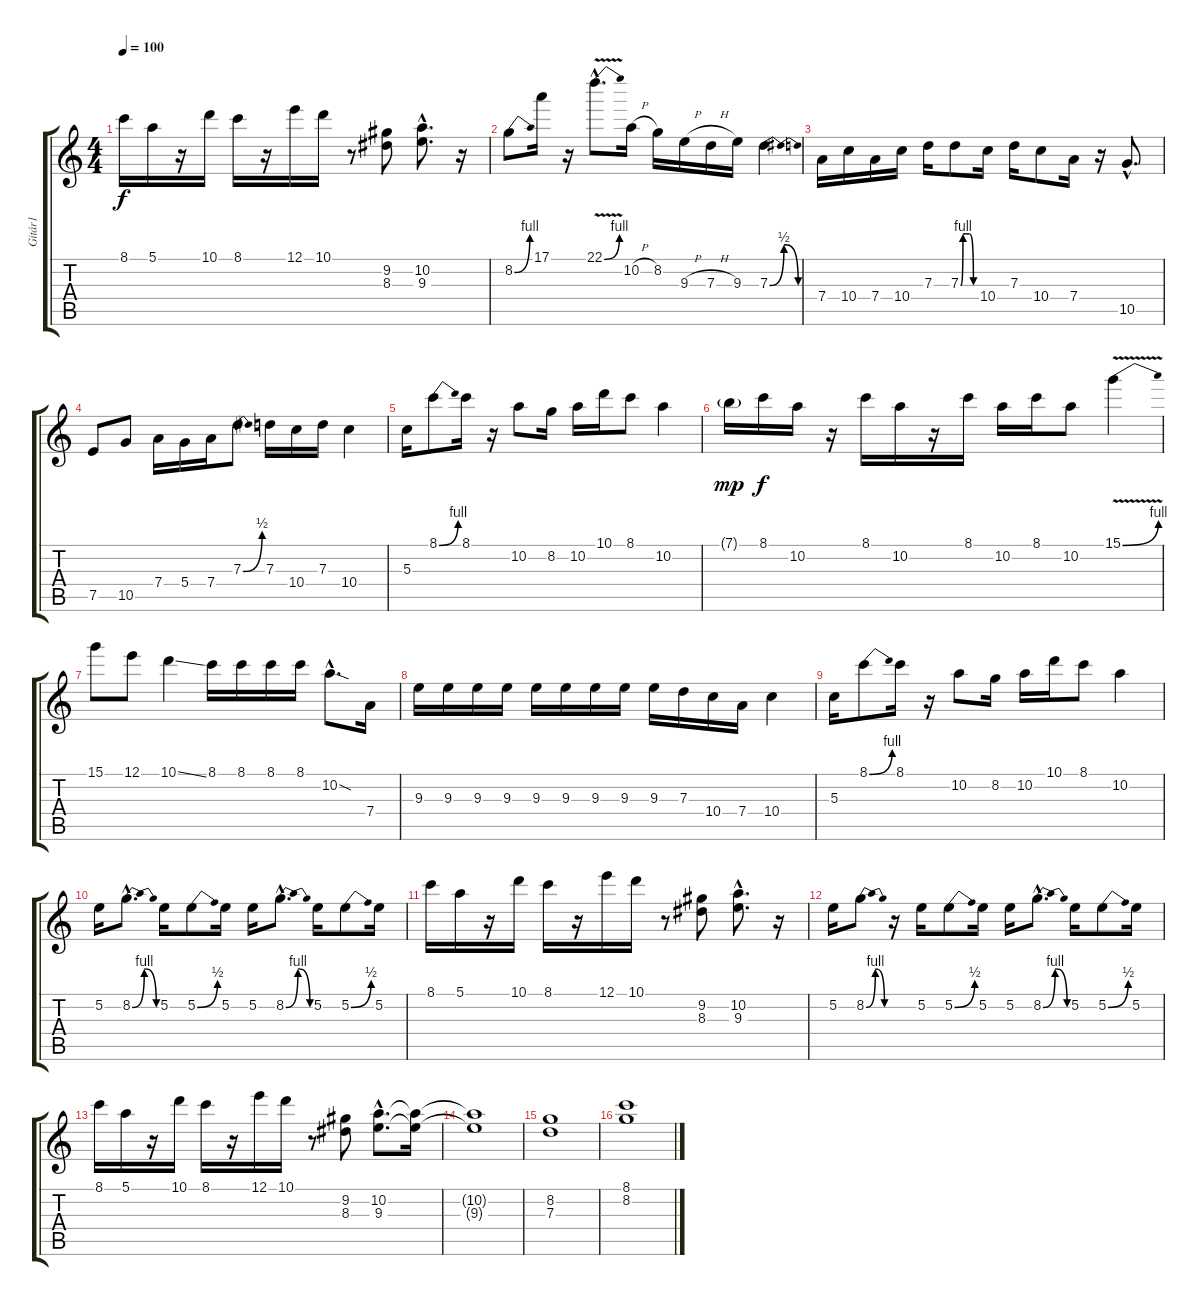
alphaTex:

\track ("Gitár1" "Gitár1") {instrument distortionguitar}
\staff {score tabs}
\tuning (E4 B3 G3 D3 A2 E2) {hide}
\ts (4 4)
\tempo 100
\clef g2
\ks c
8.1.16{dy f} 5.1.16 r.16 10.1.16 8.1.16 r.16 12.1.16 10.1.16 r.8 (9.2 8.3).8 (10.2{hac} 9.3{hac}).8{d} r.16 |
8.2{be (bend 0 0 60 4)}.8 17.1.16 r.16 22.1{be (bend 0 0 60 4) v hac}.8{d} 10.2{h}.16 8.2.16 9.3{h}.16 7.3{h}.16 9.3.16 7.3{be (bendrelease 0 0 35 2 50 2 60 0)}.4 |
7.4.16 10.4.16 7.4.16 10.4.16 7.3.16 7.3{be (custom 0 0 9 4 34 4 50 0 60 0)}.8 10.4.16 7.3.16 10.4.8 7.4.16 r.16 10.5{hac}.8{d} |
7.5.8 10.5.8 7.4.16 5.4.16 7.4.16 7.3{be (bend 0 0 60 2)}.8 7.3.16 10.4.16 7.3.16 10.4.4 |
5.3.16 8.1{be (bend 0 0 60 4)}.8 8.1.16 r.16 10.2.8 8.2.16 10.2.16 10.1.16 8.1.8 10.2.4 |
7.1{g}.16{dy mp} 8.1.16{dy f} 10.2.16 r.16 8.1.16 10.2.16 r.16 8.1.16 10.2.16 8.1.16 10.2.8 15.1{be (bend 0 0 60 4) v}.4 |
15.1.8 12.1.8 10.1{ss}.4 8.1.16 8.1.16 8.1.16 8.1.16 10.2{sod hac}.8{d} 7.4.16 |
9.3.16 9.3.16 9.3.16 9.3.16 9.3.16 9.3.16 9.3.16 9.3.16 9.3.16 7.3.16 10.4.16 7.4.16 10.4.4 |
5.3.16 8.1{be (bend 0 0 60 4)}.8 8.1.16 r.16 10.2.8 8.2.16 10.2.16 10.1.16 8.1.8 10.2.4 |
5.2.16 8.2{be (bendrelease 0 0 40 4 55 4 60 0) hac}.8{d} 5.2.16 5.2{be (bend 0 0 60 2)}.8 5.2.16 5.2.16 8.2{be (bendrelease 0 0 40 4 55 4 60 0) hac}.8{d} 5.2.16 5.2{be (bend 0 0 60 2)}.8 5.2.16 |
8.1.16 5.1.16 r.16 10.1.16 8.1.16 r.16 12.1.16 10.1.16 r.8 (9.2 8.3).8 (10.2{hac} 9.3{hac}).8{d} r.16 |
5.2.16 8.2{be (bendrelease 0 0 40 4 55 4 60 0)}.8 r.16 5.2.16 5.2{be (bend 0 0 60 2)}.8 5.2.16 5.2.16 8.2{be (bendrelease 0 0 40 4 56 4 60 0) hac}.8{d} 5.2.16 5.2{be (bend 0 0 60 2)}.8 5.2.16 |
8.1.16 5.1.16 r.16 10.1.16 8.1.16 r.16 12.1.16 10.1.16 r.8 (9.2 8.3).8 (10.2{hac} 9.3{hac}).8{d} (10.2{t} 9.3{t}).16 |
(10.2{t} 9.3{t}).1 |
(8.2 7.3).1 |
(8.1 8.2).1
